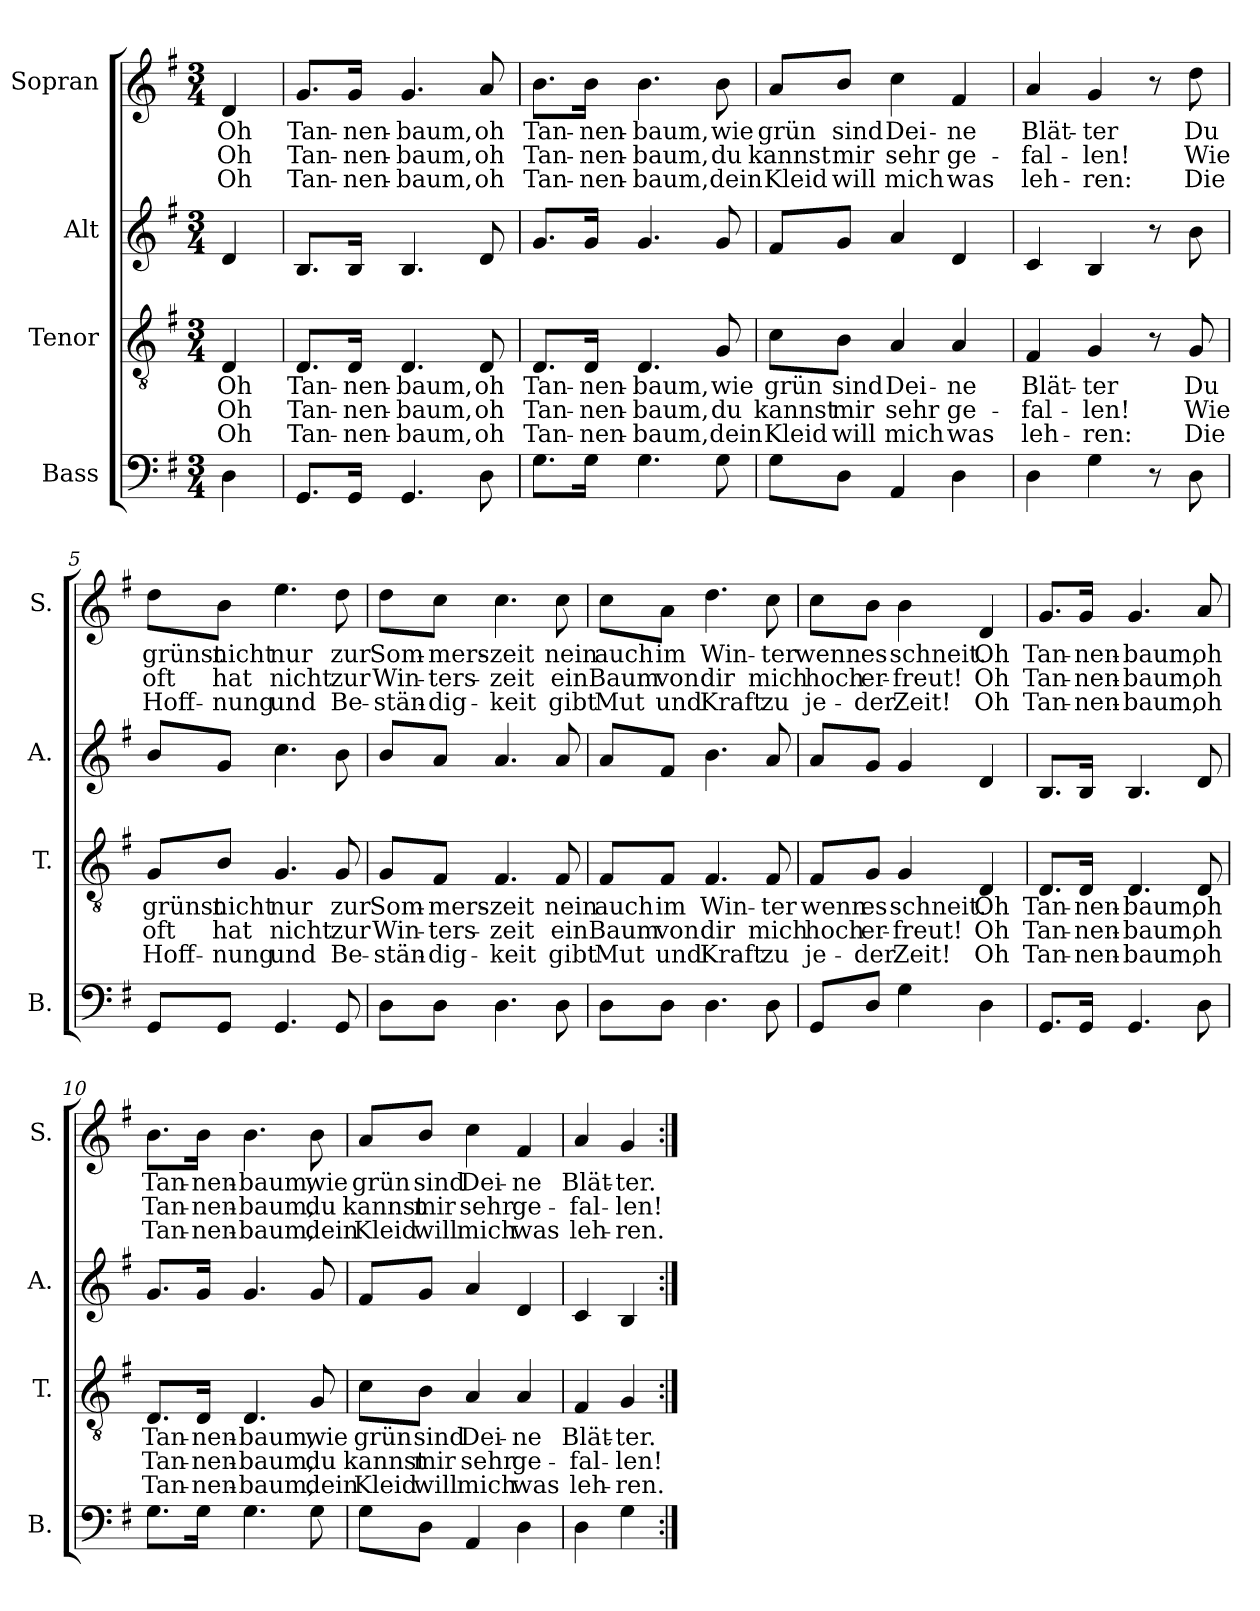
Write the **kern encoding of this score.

**kern	**kern	**text	**text	**text	**kern	**kern	**text	**text	**text
*part4	*part3	*part3	*part3	*part3	*part2	*part1	*part1	*part1	*part1
*staff4	*staff3	*staff3	*staff3	*staff3	*staff2	*staff1	*staff1	*staff1	*staff1
*I"Bass	*I"Tenor	*	*	*	*I"Alt	*I"Sopran	*	*	*
*I'B.	*I'T.	*	*	*	*I'A.	*I'S.	*	*	*
*clefF4	*clefGv2	*	*	*	*clefG2	*clefG2	*	*	*
*k[f#]	*k[f#]	*	*	*	*k[f#]	*k[f#]	*	*	*
*M3/4	*M3/4	*	*	*	*M3/4	*M3/4	*	*	*
*MM75	*MM75	*	*	*	*MM75	*MM75	*	*	*
=	=	=	=	=	=	=	=	=	=
4D\	4D/	Oh	Oh	Oh	4d/	4d/	Oh	Oh	Oh
=1	=1	=1	=1	=1	=1	=1	=1	=1	=1
8.GG/L	8.D/L	Tan-	Tan-	Tan-	8.B/L	8.g/L	Tan-	Tan-	Tan-
16GG/Jk	16D/Jk	-nen-	-nen-	-nen-	16B/Jk	16g/Jk	-nen-	-nen-	-nen-
4.GG/	4.D/	-baum,	-baum,	-baum,	4.B/	4.g/	-baum,	-baum,	-baum,
8D\	8D/	oh	oh	oh	8d/	8a/	oh	oh	oh
=2	=2	=2	=2	=2	=2	=2	=2	=2	=2
8.G\L	8.D/L	Tan-	Tan-	Tan-	8.g/L	8.b\L	Tan-	Tan-	Tan-
16G\Jk	16D/Jk	-nen-	-nen-	-nen-	16g/Jk	16b\Jk	-nen-	-nen-	-nen-
4.G\	4.D/	-baum,	-baum,	-baum,	4.g/	4.b\	-baum,	-baum,	-baum,
8G\	8G/	wie	du	dein	8g/	8b\	wie	du	dein
=3	=3	=3	=3	=3	=3	=3	=3	=3	=3
8G\L	8c\L	grün	kannst	Kleid	8f#/L	8a/L	grün	kannst	Kleid
8D\J	8B\J	sind	mir	will	8g/J	8b/J	sind	mir	will
4AA/	4A/	Dei-	sehr	mich	4a/	4cc\	Dei-	sehr	mich
4D\	4A/	-ne	ge-	was	4d/	4f#/	-ne	ge-	was
!!LO:LB:g=z
=4	=4	=4	=4	=4	=4	=4	=4	=4	=4
4D\	4F#/	Blät-	-fal-	leh-	4c/	4a/	Blät-	-fal-	leh-
4G\	4G/	-ter	-len!	-ren:	4B/	4g/	-ter	-len!	-ren:
8r	8r	.	.	.	8r	8r	.	.	.
8D\	8G/	Du	Wie	Die	8b\	8dd\	Du	Wie	Die
=5	=5	=5	=5	=5	=5	=5	=5	=5	=5
8GG/L	8G/L	grünst	oft	Hoff-	8b/L	8dd\L	grünst	oft	Hoff-
8GG/J	8B/J	nicht	hat	-nung	8g/J	8b\J	nicht	hat	-nung
4.GG/	4.G/	nur	nicht	und	4.cc\	4.ee\	nur	nicht	und
8GG/	8G/	zur	zur	Be-	8b\	8dd\	zur	zur	Be-
=6	=6	=6	=6	=6	=6	=6	=6	=6	=6
8D\L	8G/L	Som-	Win-	stän-	8b/L	8dd\L	Som-	Win-	stän-
8D\J	8F#/J	-mers-	-ters-	-dig-	8a/J	8cc\J	-mers-	-ters-	-dig-
4.D\	4.F#/	-zeit	-zeit	-keit	4.a/	4.cc\	-zeit	-zeit	-keit
8D\	8F#/	nein	ein	gibt	8a/	8cc\	nein	ein	gibt
=7	=7	=7	=7	=7	=7	=7	=7	=7	=7
8D\L	8F#/L	auch	Baum	Mut	8a/L	8cc\L	auch	Baum	Mut
8D\J	8F#/J	im	von	und	8f#/J	8a\J	im	von	und
4.D\	4.F#/	Win-	dir	Kraft	4.b\	4.dd\	Win-	dir	Kraft
8D\	8F#/	-ter	mich	zu	8a/	8cc\	-ter	mich	zu
!!LO:PB:g=z
=8	=8	=8	=8	=8	=8	=8	=8	=8	=8
8GG/L	8F#/L	wenn	hoch	je-	8a/L	8cc\L	wenn	hoch	je-
8D/J	8G/J	es	er-	-der	8g/J	8b\J	es	er-	-der
4G\	4G/	schneit.	-freut!	Zeit!	4g/	4b\	schneit.	-freut!	Zeit!
4D\	4D/	Oh	Oh	Oh	4d/	4d/	Oh	Oh	Oh
=9	=9	=9	=9	=9	=9	=9	=9	=9	=9
8.GG/L	8.D/L	Tan-	Tan-	Tan-	8.B/L	8.g/L	Tan-	Tan-	Tan-
16GG/Jk	16D/Jk	-nen-	-nen-	-nen-	16B/Jk	16g/Jk	-nen-	-nen-	-nen-
4.GG/	4.D/	-baum,	-baum,	-baum,	4.B/	4.g/	-baum,	-baum,	-baum,
8D\	8D/	oh	oh	oh	8d/	8a/	oh	oh	oh
=10	=10	=10	=10	=10	=10	=10	=10	=10	=10
8.G\L	8.D/L	Tan-	Tan-	Tan-	8.g/L	8.b\L	Tan-	Tan-	Tan-
16G\Jk	16D/Jk	-nen-	-nen-	-nen-	16g/Jk	16b\Jk	-nen-	-nen-	-nen-
4.G\	4.D/	-baum,	-baum,	-baum,	4.g/	4.b\	-baum,	-baum,	-baum,
8G\	8G/	wie	du	dein	8g/	8b\	wie	du	dein
=11	=11	=11	=11	=11	=11	=11	=11	=11	=11
8G\L	8c\L	grün	kannst	Kleid	8f#/L	8a/L	grün	kannst	Kleid
8D\J	8B\J	sind	mir	will	8g/J	8b/J	sind	mir	will
4AA/	4A/	Dei-	sehr	mich	4a/	4cc\	Dei-	sehr	mich
4D\	4A/	-ne	ge-	was	4d/	4f#/	-ne	ge-	was
!!LO:LB:g=z
=12	=12	=12	=12	=12	=12	=12	=12	=12	=12
4D\	4F#/	Blät-	-fal-	leh-	4c/	4a/	Blät-	-fal-	leh-
4G\	4G/	-ter.	-len!	-ren.	4B/	4g/	-ter.	-len!	-ren.
=:|!	=:|!	=:|!	=:|!	=:|!	=:|!	=:|!	=:|!	=:|!	=:|!
*-	*-	*-	*-	*-	*-	*-	*-	*-	*-
